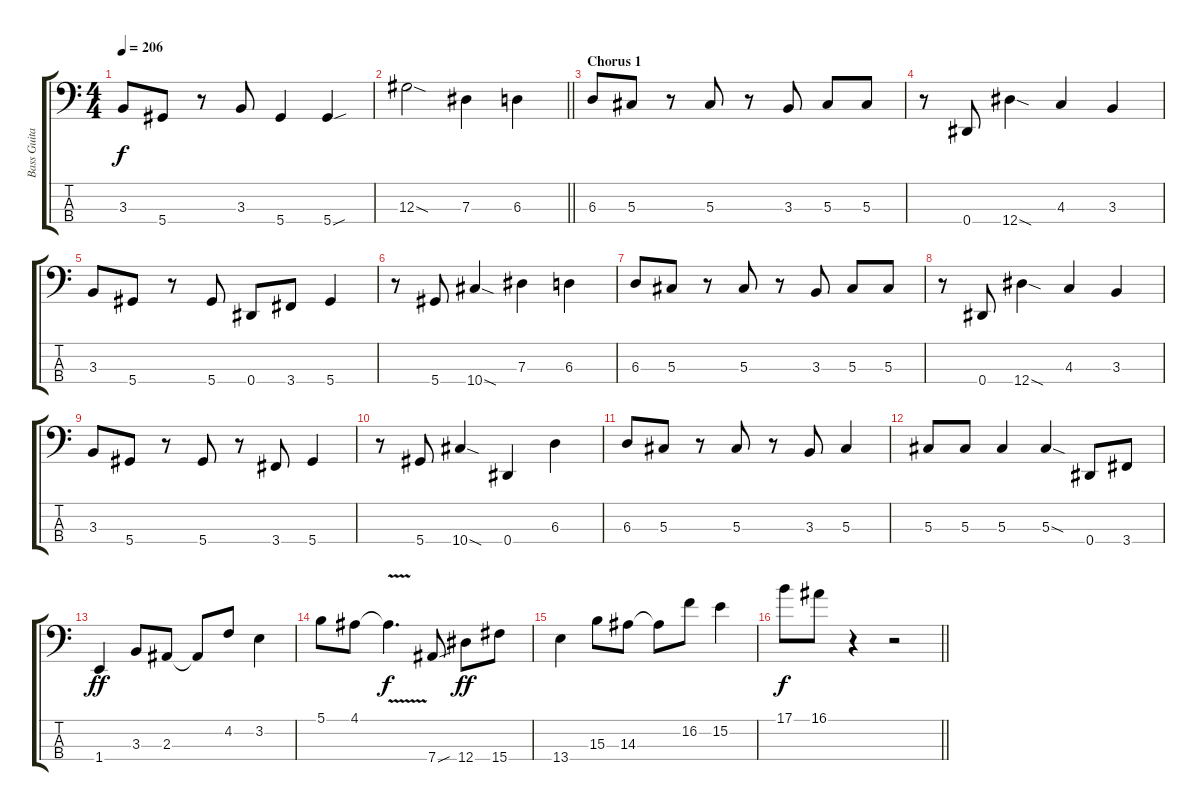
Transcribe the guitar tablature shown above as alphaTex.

\track ("Bass Guitar" "Bass Guita") {instrument electricbassfinger}
\staff {score tabs}
\tuning (Gb2 Db2 Ab1 Eb1) {hide}
\ts (4 4)
\tempo 206
\clef f4
\ks c
3.3.8{dy f} 5.4.8 r.8 3.3.8 5.4.4 5.4{sou}.4 |
\barLineRight lightlight
12.3{sod}.2 7.3.4 6.3.4 |
\section ("" "Chorus 1")
6.3.8 5.3.8 r.8 5.3.8 r.8 3.3.8 5.3.8 5.3.8 |
r.8 0.4.8 12.4{sod}.4 4.3.4 3.3.4 |
3.3.8 5.4.8 r.8 5.4.8 0.4.8 3.4.8 5.4.4 |
r.8 5.4.8 10.4{sod}.4 7.3.4 6.3.4 |
6.3.8 5.3.8 r.8 5.3.8 r.8 3.3.8 5.3.8 5.3.8 |
r.8 0.4.8 12.4{sod}.4 4.3.4 3.3.4 |
3.3.8 5.4.8 r.8 5.4.8 r.8 3.4.8 5.4.4 |
r.8 5.4.8 10.4{sod}.4 0.4.4 6.3.4 |
6.3.8 5.3.8 r.8 5.3.8 r.8 3.3.8 5.3.4 |
5.3.8 5.3.8 5.3.4 5.3{sod}.4 0.4.8 3.4.8 |
1.4.4{dy ff} 3.3.8 2.3.8 2.3{t}.8 4.2.8 3.2.4 |
5.1.8 4.1.8 4.1{v t}.4{d dy f} 7.4{sou}.8 12.4.8{dy ff} 15.4.8 |
13.4.4 15.3.8 14.3.8 14.3{t}.8 16.2.8 15.2.4 |
\barLineRight lightlight
17.1.8{dy f} 16.1.8 r.4 r.2
